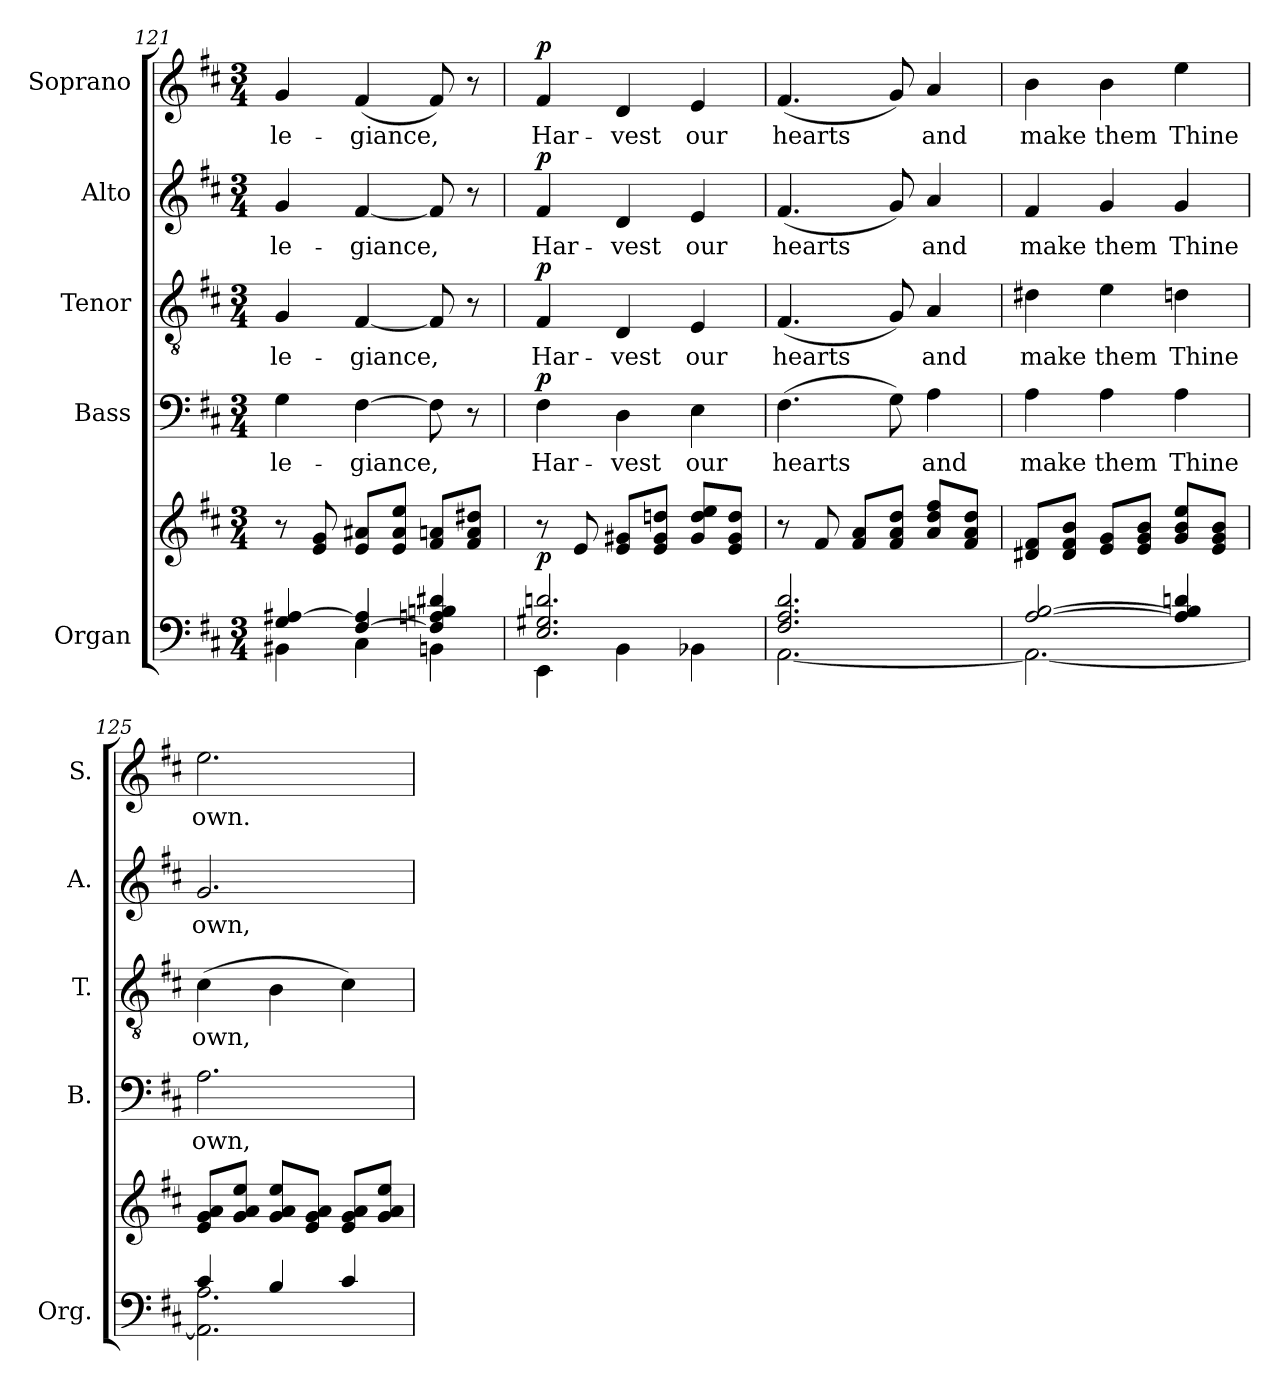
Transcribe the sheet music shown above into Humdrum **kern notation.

**kern	**kern	**dynam	**kern	**text	**dynam	**kern	**text	**dynam	**kern	**text	**dynam	**kern	**text	**dynam
*part5	*part5	*part5	*part4	*part4	*part4	*part3	*part3	*part3	*part2	*part2	*part2	*part1	*part1	*part1
*staff6	*staff5	*staff5/6	*staff4	*staff4	*staff4	*staff3	*staff3	*staff3	*staff2	*staff2	*staff2	*staff1	*staff1	*staff1
*I"Organ	*	*	*I"Bass	*	*	*I"Tenor	*	*	*I"Alto	*	*	*I"Soprano	*	*
*I'Org.	*	*	*I'B.	*	*	*I'T.	*	*	*I'A.	*	*	*I'S.	*	*
*clefF4	*clefG2	*	*clefF4	*	*	*clefGv2	*	*	*clefG2	*	*	*clefG2	*	*
*	*	*	*	*	*	*ITrd7c12	*	*	*	*	*	*	*	*
*k[f#c#]	*k[f#c#]	*	*k[f#c#]	*	*	*k[f#c#]	*	*	*k[f#c#]	*	*	*k[f#c#]	*	*
*D:	*D:	*	*D:	*	*	*D:	*	*	*D:	*	*	*D:	*	*
*M3/4	*M3/4	*	*M3/4	*	*	*M3/4	*	*	*M3/4	*	*	*M3/4	*	*
=121	=121	=121	=121	=121	=121	=121	=121	=121	=121	=121	=121	=121	=121	=121
*^	*	*	*	*	*	*	*	*	*	*	*	*	*	*
!	!	!	!	!	!LO:LY:b:color=#000000	!	!	!	!	!	!	!	!	!	!
!	!	!	!	!	!	!	!	!LO:LY:b:color=#000000	!	!	!	!	!	!	!
!	!	!	!	!	!	!	!	!	!	!	!LO:LY:b:color=#000000	!	!	!	!
!	!	!	!	!	!	!	!	!	!	!	!	!	!	!LO:LY:b:color=#000000	!
4Gi/ [>4A#Xi	4BB#Xi\	8r	.	4Gi\	-le-	.	4GGi/	-le-	.	4gi/	-le-	.	4gi/	-le-	.
.	.	8ei/ 8gi	.	.	.	.	.	.	.	.	.	.	.	.	.
!	!	!	!	!	!LO:LY:b:color=#000000	!	!	!	!	!	!	!	!	!	!
!	!	!	!	!	!	!	!	!LO:LY:b:color=#000000	!	!	!	!	!	!	!
!	!	!	!	!	!	!	!	!	!	!	!LO:LY:b:color=#000000	!	!	!	!
!	!	!	!	!	!	!	!	!	!	!	!	!	!	!LO:LY:b:color=#000000	!
[>4F#i/ 4A#i]	4C#i\	8ei/ 8a#XiL	.	[>4F#i\	-giance,	.	[<4FF#i/	-giance,	.	[<4f#i/	-giance,	.	(4f#i/	-giance,	.
.	.	8ei/ 8a#i 8eeiJ	.	.	.	.	.	.	.	.	.	.	.	.	.
4F#i/] 4Ani 4Bni 4d#Xi	4BBni\	8f#i/ 8aniL	.	8F#i\]	.	.	8FF#i/]	.	.	8f#i/]	.	.	8f#i/)	.	.
.	.	8f#i/ 8ai 8dd#XiJ	.	8r	.	.	8r	.	.	8r	.	.	8r	.	.
=122	=122	=122	=122	=122	=122	=122	=122	=122	=122	=122	=122	=122	=122	=122	=122
!	!	!	!	!	!LO:LY:b:color=#000000	!	!	!	!	!	!	!	!	!	!
!	!	!	!	!	!	!	!	!LO:LY:b:color=#000000	!	!	!	!	!	!	!
!	!	!	!	!	!	!	!	!	!	!	!LO:LY:b:color=#000000	!	!	!	!
!	!	!	!	!	!	!	!	!	!	!	!	!	!	!LO:LY:b:color=#000000	!
2.Ei/ 2.G#Xi 2.dni	4EEi\	8r	p	4F#i\	Har-	p	4FF#i/	Har-	p	4f#i/	Har-	p	4f#i/	Har-	p
.	.	8ei/	.	.	.	.	.	.	.	.	.	.	.	.	.
!	!	!	!	!	!LO:LY:b:color=#000000	!	!	!	!	!	!	!	!	!	!
!	!	!	!	!	!	!	!	!LO:LY:b:color=#000000	!	!	!	!	!	!	!
!	!	!	!	!	!	!	!	!	!	!	!LO:LY:b:color=#000000	!	!	!	!
!	!	!	!	!	!	!	!	!	!	!	!	!	!	!LO:LY:b:color=#000000	!
.	4BBi\	8ei/ 8g#XiL	.	4Di\	-vest	.	4DDi/	-vest	.	4di/	-vest	.	4di/	-vest	.
.	.	8ei/ 8g#i 8ddniJ	.	.	.	.	.	.	.	.	.	.	.	.	.
!	!	!	!	!	!LO:LY:b:color=#000000	!	!	!	!	!	!	!	!	!	!
!	!	!	!	!	!	!	!	!LO:LY:b:color=#000000	!	!	!	!	!	!	!
!	!	!	!	!	!	!	!	!	!	!	!LO:LY:b:color=#000000	!	!	!	!
!	!	!	!	!	!	!	!	!	!	!	!	!	!	!LO:LY:b:color=#000000	!
.	4BB-Xi\	8g#i/ 8ddi 8eeiL	.	4Ei\	our	.	4EEi/	our	.	4ei/	our	.	4ei/	our	.
.	.	8ei/ 8g#i 8ddiJ	.	.	.	.	.	.	.	.	.	.	.	.	.
!!LO:PB:g=z
=123	=123	=123	=123	=123	=123	=123	=123	=123	=123	=123	=123	=123	=123	=123	=123
!	!	!	!	!	!LO:LY:b:color=#000000	!	!	!	!	!	!	!	!	!	!
!	!	!	!	!	!	!	!	!LO:LY:b:color=#000000	!	!	!	!	!	!	!
!	!	!	!	!	!	!	!	!	!	!	!LO:LY:b:color=#000000	!	!	!	!
!	!	!	!	!	!	!	!	!	!	!	!	!	!	!LO:LY:b:color=#000000	!
2.F#i/ 2.Ai 2.di	[<2.AAi\	8r	.	(4.F#i\	hearts	.	(4.FF#i/	hearts	.	(4.f#i/	hearts	.	(4.f#i/	hearts	.
.	.	8f#i/	.	.	.	.	.	.	.	.	.	.	.	.	.
.	.	8f#i/ 8aiL	.	.	.	.	.	.	.	.	.	.	.	.	.
.	.	8f#i/ 8ai 8ddiJ	.	8Gi\)	.	.	8GGi/)	.	.	8gi/)	.	.	8gi/)	.	.
!	!	!	!	!	!LO:LY:b:color=#000000	!	!	!	!	!	!	!	!	!	!
!	!	!	!	!	!	!	!	!LO:LY:b:color=#000000	!	!	!	!	!	!	!
!	!	!	!	!	!	!	!	!	!	!	!LO:LY:b:color=#000000	!	!	!	!
!	!	!	!	!	!	!	!	!	!	!	!	!	!	!LO:LY:b:color=#000000	!
.	.	8ai/ 8ddi 8ff#iL	.	4Ai\	and	.	4AAi/	and	.	4ai/	and	.	4ai/	and	.
.	.	8f#i/ 8ai 8ddiJ	.	.	.	.	.	.	.	.	.	.	.	.	.
=124	=124	=124	=124	=124	=124	=124	=124	=124	=124	=124	=124	=124	=124	=124	=124
!	!	!	!	!	!LO:LY:b:color=#000000	!	!	!	!	!	!	!	!	!	!
!	!	!	!	!	!	!	!	!LO:LY:b:color=#000000	!	!	!	!	!	!	!
!	!	!	!	!	!	!	!	!	!	!	!LO:LY:b:color=#000000	!	!	!	!
!	!	!	!	!	!	!	!	!	!	!	!	!	!	!LO:LY:b:color=#000000	!
[<2Ai/ [<2Bi	2.AAi\_<	8d#Xi/ 8f#iL	.	4Ai\	make	.	4D#Xi\	make	.	4f#i/	make	.	4bi\	make	.
.	.	8d#i/ 8f#i 8biJ	.	.	.	.	.	.	.	.	.	.	.	.	.
!	!	!	!	!	!LO:LY:b:color=#000000	!	!	!	!	!	!	!	!	!	!
!	!	!	!	!	!	!	!	!LO:LY:b:color=#000000	!	!	!	!	!	!	!
!	!	!	!	!	!	!	!	!	!	!	!LO:LY:b:color=#000000	!	!	!	!
!	!	!	!	!	!	!	!	!	!	!	!	!	!	!LO:LY:b:color=#000000	!
.	.	8ei/ 8giL	.	4Ai\	them	.	4Ei\	them	.	4gi/	them	.	4bi\	them	.
.	.	8ei/ 8gi 8biJ	.	.	.	.	.	.	.	.	.	.	.	.	.
!	!	!	!	!	!LO:LY:b:color=#000000	!	!	!	!	!	!	!	!	!	!
!	!	!	!	!	!	!	!	!LO:LY:b:color=#000000	!	!	!	!	!	!	!
!	!	!	!	!	!	!	!	!	!	!	!LO:LY:b:color=#000000	!	!	!	!
!	!	!	!	!	!	!	!	!	!	!	!	!	!	!LO:LY:b:color=#000000	!
4Ai/] 4Bi] 4dni	.	8gi/ 8bi 8eeiL	.	4Ai\	Thine	.	4Dni\	Thine	.	4gi/	Thine	.	4eei\	Thine	.
.	.	8ei/ 8gi 8biJ	.	.	.	.	.	.	.	.	.	.	.	.	.
=125	=125	=125	=125	=125	=125	=125	=125	=125	=125	=125	=125	=125	=125	=125	=125
!	!	!	!	!	!LO:LY:b:color=#000000	!	!	!	!	!	!	!	!	!	!
!	!	!	!	!	!	!	!	!LO:LY:b:color=#000000	!	!	!	!	!	!	!
!	!	!	!	!	!	!	!	!	!	!	!LO:LY:b:color=#000000	!	!	!	!
!	!	!	!	!	!	!	!	!	!	!	!	!	!	!LO:LY:b:color=#000000	!
4c#i/	2.AAi\] 2.Ai	8ei/ 8gi 8aiL	.	2.Ai\	own,	.	(4C#i\	own,	.	2.gi/	own,	.	2.eei\	own.	.
.	.	8gi/ 8ai 8eeiJ	.	.	.	.	.	.	.	.	.	.	.	.	.
4Bi/	.	8gi/ 8ai 8eeiL	.	.	.	.	4BBi\	.	.	.	.	.	.	.	.
.	.	8ei/ 8gi 8aiJ	.	.	.	.	.	.	.	.	.	.	.	.	.
4c#i/	.	8ei/ 8gi 8aiL	.	.	.	.	4C#i\)	.	.	.	.	.	.	.	.
.	.	8gi/ 8ai 8eeiJ	.	.	.	.	.	.	.	.	.	.	.	.	.
*v	*v	*	*	*	*	*	*	*	*	*	*	*	*	*	*
=	=	=	=	=	=	=	=	=	=	=	=	=	=	=
*-	*-	*-	*-	*-	*-	*-	*-	*-	*-	*-	*-	*-	*-	*-
